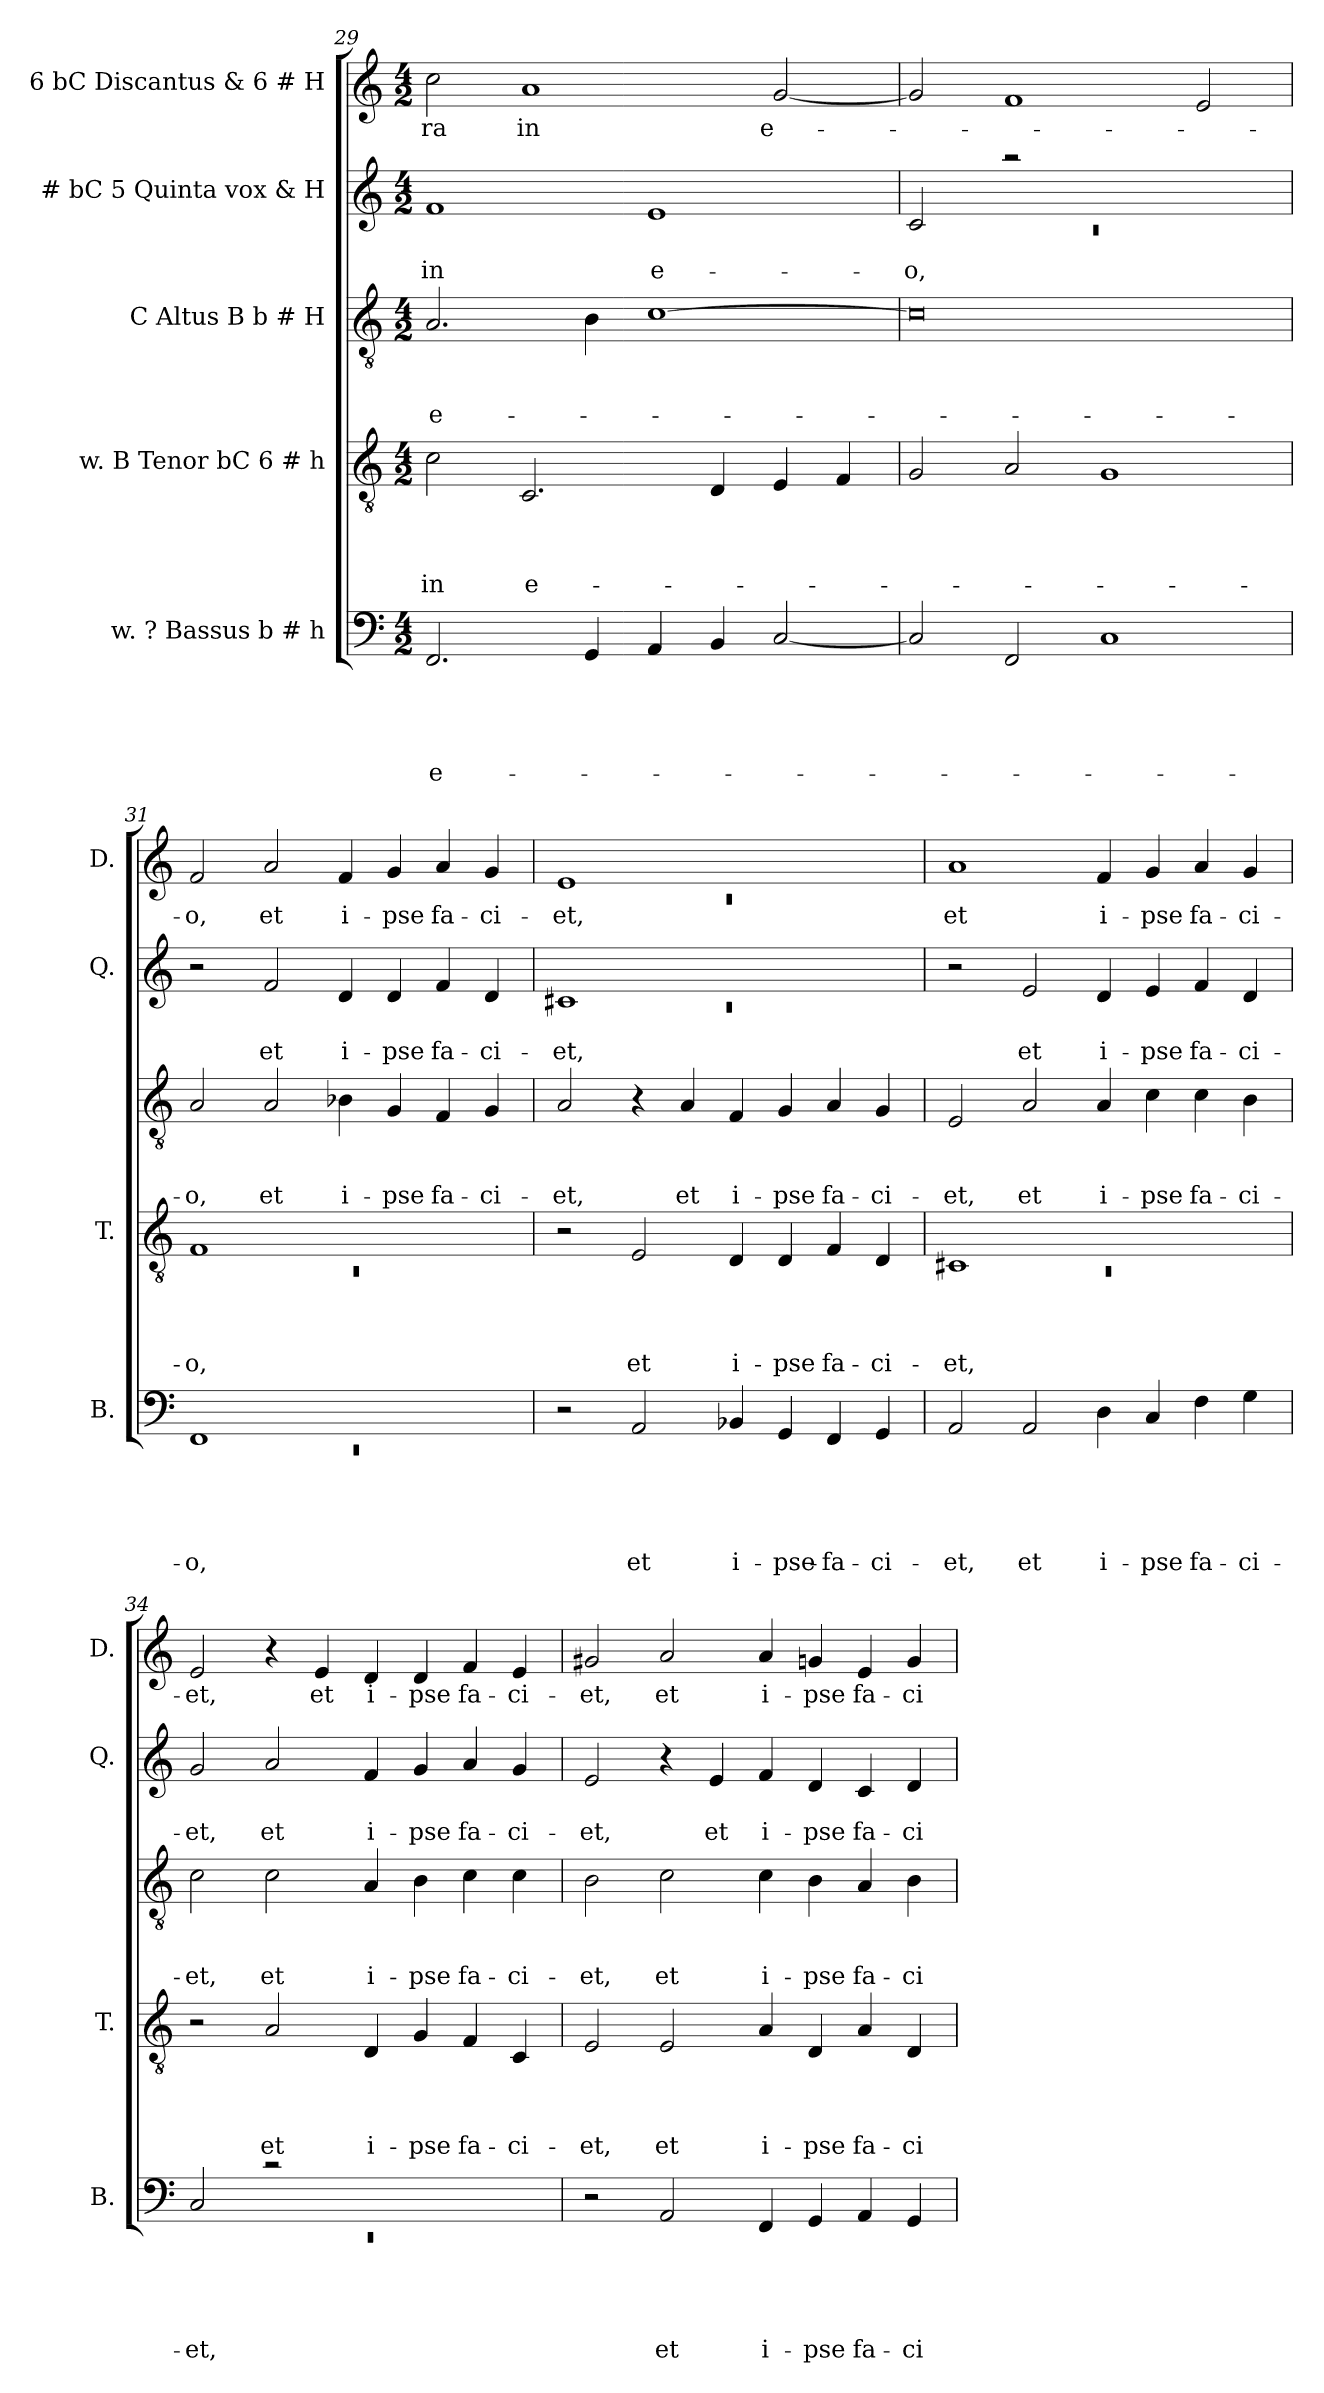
**kern	**text	**text	**text	**text	**text	**kern	**text	**text	**text	**text	**kern	**text	**text	**text	**kern	**text	**text	**kern	**text
*part5	*part5	*part5	*part5	*part5	*part5	*part4	*part4	*part4	*part4	*part4	*part3	*part3	*part3	*part3	*part2	*part2	*part2	*part1	*part1
*staff5	*staff5	*staff5	*staff5	*staff5	*staff5	*staff4	*staff4	*staff4	*staff4	*staff4	*staff3	*staff3	*staff3	*staff3	*staff2	*staff2	*staff2	*staff1	*staff1
*I"w. ? Bassus b # h	*	*	*	*	*	*I"w. B Tenor bC 6 # h	*	*	*	*	*I"C Altus B b # H	*	*	*	*I"# bC 5 Quinta vox & H	*	*	*I"6 bC Discantus & 6 # H	*
*I'B.	*	*	*	*	*	*I'T.	*	*	*	*	*	*	*	*	*I'Q.	*	*	*I'D.	*
*clefF4	*	*	*	*	*	*clefGv2	*	*	*	*	*clefGv2	*	*	*	*clefG2	*	*	*clefG2	*
*k[]	*	*	*	*	*	*k[]	*	*	*	*	*k[]	*	*	*	*k[]	*	*	*k[]	*
*C:	*	*	*	*	*	*C:	*	*	*	*	*C:	*	*	*	*C:	*	*	*C:	*
*M4/2	*	*	*	*	*	*M4/2	*	*	*	*	*M4/2	*	*	*	*M4/2	*	*	*M4/2	*
=29	=29	=29	=29	=29	=29	=29	=29	=29	=29	=29	=29	=29	=29	=29	=29	=29	=29	=29	=29
!	!	!	!	!	!LO:LY:b	!	!	!	!	!LO:LY:b	!	!	!	!LO:LY:b	!	!	!LO:LY:b	!	!LO:LY:b
2.FF/	.	.	.	.	e-	2c\	.	.	.	in	2.A/	.	.	e-	1f	.	in	2cc\	-ra
!	!	!	!	!	!	!	!	!	!	!LO:LY:b	!	!	!	!	!	!	!	!	!LO:LY:b
.	.	.	.	.	.	2.C/	.	.	.	e-	.	.	.	.	.	.	.	1a	in
4GG/	.	.	.	.	.	.	.	.	.	.	4B\	.	.	.	.	.	.	.	.
!	!	!	!	!	!	!	!	!	!	!	!	!	!	!	!	!	!LO:LY:b:rj	!	!
4AA/	.	.	.	.	.	.	.	.	.	.	[>1c	.	.	.	1e	.	e-	.	.
4BB/	.	.	.	.	.	4D/	.	.	.	.	.	.	.	.	.	.	.	.	.
!	!	!	!	!	!	!	!	!	!	!	!	!	!	!	!	!	!	!	!LO:LY:b
[<2C/	.	.	.	.	.	4E/	.	.	.	.	.	.	.	.	.	.	.	[<2g/	e-
.	.	.	.	.	.	4F/	.	.	.	.	.	.	.	.	.	.	.	.	.
=30	=30	=30	=30	=30	=30	=30	=30	=30	=30	=30	=30	=30	=30	=30	=30	=30	=30	=30	=30
*	*	*	*	*	*	*	*	*	*	*	*	*	*	*	*^	*	*	*	*
!	!	!	!	!	!	!	!	!	!	!	!	!	!	!	!	!LO:N:vis=1	!	!LO:LY:b	!	!
2C/]	.	.	.	.	.	2G/	.	.	.	.	0c]	.	.	.	2c/	0rc	.	-o,	2g/]	.
2FF/	.	.	.	.	.	2A/	.	.	.	.	.	.	.	.	2raa	.	.	.	1f	.
1C	.	.	.	.	.	1G	.	.	.	.	.	.	.	.	1ryy	.	.	.	.	.
.	.	.	.	.	.	.	.	.	.	.	.	.	.	.	.	.	.	.	2e/	.
*	*	*	*	*	*	*	*	*	*	*	*	*	*	*	*v	*v	*	*	*	*
=31	=31	=31	=31	=31	=31	=31	=31	=31	=31	=31	=31	=31	=31	=31	=31	=31	=31	=31	=31
*^	*	*	*	*	*	*^	*	*	*	*	*	*	*	*	*	*	*	*	*
!	!LO:N:vis=1	!	!	!	!	!LO:LY:b	!	!LO:N:vis=1	!	!	!	!LO:LY:b	!	!	!	!LO:LY:b	!	!	!	!	!LO:LY:b
1FF	0rEE	.	.	.	.	-o,	1F	0rC	.	.	.	-o,	2A/	.	.	-o,	2r	.	.	2f/	-o,
!	!	!	!	!	!	!	!	!	!	!	!	!	!	!	!	!LO:LY:b	!	!	!LO:LY:b	!	!LO:LY:b
.	.	.	.	.	.	.	.	.	.	.	.	.	2A/	.	.	et	2f/	.	et	2a/	et
!	!	!	!	!	!	!	!	!	!	!	!	!	!	!	!	!LO:LY:b	!	!	!LO:LY:b	!	!LO:LY:b
1ryy	.	.	.	.	.	.	1ryy	.	.	.	.	.	4B-X\	.	.	i-	4d/	.	i-	4f/	i-
!	!	!	!	!	!	!	!	!	!	!	!	!	!	!	!	!LO:LY:b	!	!	!LO:LY:b	!	!LO:LY:b
.	.	.	.	.	.	.	.	.	.	.	.	.	4G/	.	.	-pse	4d/	.	-pse	4g/	-pse
!	!	!	!	!	!	!	!	!	!	!	!	!	!	!	!	!LO:LY:b	!	!	!LO:LY:b	!	!LO:LY:b
.	.	.	.	.	.	.	.	.	.	.	.	.	4F/	.	.	fa-	4f/	.	fa-	4a/	fa-
!	!	!	!	!	!	!	!	!	!	!	!	!	!	!	!	!LO:LY:b	!	!	!LO:LY:b	!	!LO:LY:b
.	.	.	.	.	.	.	.	.	.	.	.	.	4G/	.	.	-ci-	4d/	.	-ci-	4g/	-ci-
*v	*v	*	*	*	*	*	*	*	*	*	*	*	*	*	*	*	*	*	*	*	*
*	*	*	*	*	*	*v	*v	*	*	*	*	*	*	*	*	*	*	*	*	*
=32	=32	=32	=32	=32	=32	=32	=32	=32	=32	=32	=32	=32	=32	=32	=32	=32	=32	=32	=32
*	*	*	*	*	*	*	*	*	*	*	*	*	*	*	*^	*	*	*^	*
!	!	!	!	!	!	!	!	!	!	!	!	!	!	!LO:LY:b	!	!LO:N:vis=1	!	!LO:LY:b	!	!LO:N:vis=1	!LO:LY:b
2r	.	.	.	.	.	2r	.	.	.	.	2A/	.	.	-et,	1c#X	0rc	.	-et,	1e	0rc	-et,
!	!	!	!	!	!LO:LY:b	!	!	!	!	!LO:LY:b	!	!	!	!	!	!	!	!	!	!	!
2AA/	.	.	.	.	et	2E/	.	.	.	et	4r	.	.	.	.	.	.	.	.	.	.
!	!	!	!	!	!	!	!	!	!	!	!	!	!	!LO:LY:b	!	!	!	!	!	!	!
.	.	.	.	.	.	.	.	.	.	.	4A/	.	.	et	.	.	.	.	.	.	.
!	!	!	!	!	!LO:LY:b	!	!	!	!	!LO:LY:b	!	!	!	!LO:LY:b	!	!	!	!	!	!	!
4BB-X/	.	.	.	.	i-	4D/	.	.	.	i-	4F/	.	.	i-	1ryy	.	.	.	1ryy	.	.
!	!	!	!	!	!LO:LY:b	!	!	!	!	!LO:LY:b	!	!	!	!LO:LY:b	!	!	!	!	!	!	!
4GG/	.	.	.	.	-pse-	4D/	.	.	.	-pse	4G/	.	.	-pse	.	.	.	.	.	.	.
!	!	!	!	!	!LO:LY:b	!	!	!	!	!LO:LY:b	!	!	!	!LO:LY:b	!	!	!	!	!	!	!
4FF/	.	.	.	.	-fa-	4F/	.	.	.	fa-	4A/	.	.	fa-	.	.	.	.	.	.	.
!	!	!	!	!	!LO:LY:b	!	!	!	!	!LO:LY:b	!	!	!	!LO:LY:b	!	!	!	!	!	!	!
4GG/	.	.	.	.	-ci-	4D/	.	.	.	-ci-	4G/	.	.	-ci-	.	.	.	.	.	.	.
*	*	*	*	*	*	*	*	*	*	*	*	*	*	*	*v	*v	*	*	*	*	*
*	*	*	*	*	*	*	*	*	*	*	*	*	*	*	*	*	*	*v	*v	*
!!LO:PB:g=z
=33	=33	=33	=33	=33	=33	=33	=33	=33	=33	=33	=33	=33	=33	=33	=33	=33	=33	=33	=33
*	*	*	*	*	*	*^	*	*	*	*	*	*	*	*	*	*	*	*	*
!	!	!	!	!	!LO:LY:b	!	!LO:N:vis=1	!	!	!	!LO:LY:b	!	!	!	!LO:LY:b	!	!	!	!	!LO:LY:b
2AA/	.	.	.	.	-et,	1C#X	0rC	.	.	.	-et,	2E/	.	.	-et,	2r	.	.	1a	et
!	!	!	!	!	!LO:LY:b	!	!	!	!	!	!	!	!	!	!LO:LY:b	!	!	!LO:LY:b	!	!
2AA/	.	.	.	.	et	.	.	.	.	.	.	2A/	.	.	et	2e/	.	et	.	.
!	!	!	!	!	!LO:LY:b	!	!	!	!	!	!	!	!	!	!LO:LY:b	!	!	!LO:LY:b	!	!LO:LY:b
4D\	.	.	.	.	i-	1ryy	.	.	.	.	.	4A/	.	.	i-	4d/	.	i-	4f/	i-
!	!	!	!	!	!LO:LY:b	!	!	!	!	!	!	!	!	!	!LO:LY:b	!	!	!LO:LY:b	!	!LO:LY:b
4C/	.	.	.	.	-pse	.	.	.	.	.	.	4c\	.	.	-pse	4e/	.	-pse	4g/	-pse
!	!	!	!	!	!LO:LY:b	!	!	!	!	!	!	!	!	!	!LO:LY:b	!	!	!LO:LY:b	!	!LO:LY:b
4F\	.	.	.	.	fa-	.	.	.	.	.	.	4c\	.	.	fa-	4f/	.	fa-	4a/	fa-
!	!	!	!	!	!LO:LY:b	!	!	!	!	!	!	!	!	!	!LO:LY:b	!	!	!LO:LY:b	!	!LO:LY:b
4G\	.	.	.	.	-ci-	.	.	.	.	.	.	4B\	.	.	-ci-	4d/	.	-ci-	4g/	-ci-
*	*	*	*	*	*	*v	*v	*	*	*	*	*	*	*	*	*	*	*	*	*
=34	=34	=34	=34	=34	=34	=34	=34	=34	=34	=34	=34	=34	=34	=34	=34	=34	=34	=34	=34
*^	*	*	*	*	*	*	*	*	*	*	*	*	*	*	*	*	*	*	*
!	!LO:N:vis=1	!	!	!	!	!LO:LY:b	!	!	!	!	!	!	!	!	!LO:LY:b	!	!	!LO:LY:b	!	!LO:LY:b
2C/	0rEE	.	.	.	.	-et,	2r	.	.	.	.	2c\	.	.	-et,	2g/	.	-et,	2e/	-et,
!	!	!	!	!	!	!	!	!	!	!	!LO:LY:b	!	!	!	!LO:LY:b	!	!	!LO:LY:b	!	!
2rc	.	.	.	.	.	.	2A/	.	.	.	et	2c\	.	.	et	2a/	.	et	4r	.
!	!	!	!	!	!	!	!	!	!	!	!	!	!	!	!	!	!	!	!	!LO:LY:b
.	.	.	.	.	.	.	.	.	.	.	.	.	.	.	.	.	.	.	4e/	et
!	!	!	!	!	!	!	!	!	!	!	!LO:LY:b	!	!	!	!LO:LY:b	!	!	!LO:LY:b	!	!LO:LY:b
1ryy	.	.	.	.	.	.	4D/	.	.	.	i-	4A/	.	.	i-	4f/	.	i-	4d/	i-
!	!	!	!	!	!	!	!	!	!	!	!LO:LY:b	!	!	!	!LO:LY:b	!	!	!LO:LY:b	!	!LO:LY:b
.	.	.	.	.	.	.	4G/	.	.	.	-pse	4B\	.	.	-pse	4g/	.	-pse	4d/	-pse
!	!	!	!	!	!	!	!	!	!	!	!LO:LY:b	!	!	!	!LO:LY:b	!	!	!LO:LY:b	!	!LO:LY:b
.	.	.	.	.	.	.	4F/	.	.	.	fa-	4c\	.	.	fa-	4a/	.	fa-	4f/	fa-
!	!	!	!	!	!	!	!	!	!	!	!LO:LY:b	!	!	!	!LO:LY:b	!	!	!LO:LY:b	!	!LO:LY:b
.	.	.	.	.	.	.	4C/	.	.	.	-ci-	4c\	.	.	-ci-	4g/	.	-ci-	4e/	-ci-
*v	*v	*	*	*	*	*	*	*	*	*	*	*	*	*	*	*	*	*	*	*
=35	=35	=35	=35	=35	=35	=35	=35	=35	=35	=35	=35	=35	=35	=35	=35	=35	=35	=35	=35
!	!	!	!	!	!	!	!	!	!	!LO:LY:b	!	!	!	!LO:LY:b	!	!	!LO:LY:b	!	!LO:LY:b
2r	.	.	.	.	.	2E/	.	.	.	-et,	2B\	.	.	-et,	2e/	.	-et,	2g#X/	-et,
!	!	!	!	!	!LO:LY:b	!	!	!	!	!LO:LY:b	!	!	!	!LO:LY:b	!	!	!	!	!LO:LY:b
2AA/	.	.	.	.	et	2E/	.	.	.	et	2c\	.	.	et	4r	.	.	2a/	et
!	!	!	!	!	!	!	!	!	!	!	!	!	!	!	!	!	!LO:LY:b	!	!
.	.	.	.	.	.	.	.	.	.	.	.	.	.	.	4e/	.	et	.	.
!	!	!	!	!	!LO:LY:b	!	!	!	!	!LO:LY:b	!	!	!	!LO:LY:b	!	!	!LO:LY:b	!	!LO:LY:b
4FF/	.	.	.	.	i-	4A/	.	.	.	i-	4c\	.	.	i-	4f/	.	i-	4a/	i-
!	!	!	!	!	!LO:LY:b	!	!	!	!	!LO:LY:b	!	!	!	!LO:LY:b	!	!	!LO:LY:b	!	!LO:LY:b
4GG/	.	.	.	.	-pse	4D/	.	.	.	-pse	4B\	.	.	-pse	4d/	.	-pse	4g/	-pse
!	!	!	!	!	!LO:LY:b	!	!	!	!	!LO:LY:b	!	!	!	!LO:LY:b	!	!	!LO:LY:b	!	!LO:LY:b
4AA/	.	.	.	.	fa-	4A/	.	.	.	fa-	4A/	.	.	fa-	4c/	.	fa-	4e/	fa-
!	!	!	!	!	!LO:LY:b	!	!	!	!	!LO:LY:b	!	!	!	!LO:LY:b	!	!	!LO:LY:b	!	!LO:LY:b
4GG/	.	.	.	.	-ci-	4D/	.	.	.	-ci-	4B\	.	.	-ci-	4d/	.	-ci-	4g/	-ci-
=	=	=	=	=	=	=	=	=	=	=	=	=	=	=	=	=	=	=	=
*-	*-	*-	*-	*-	*-	*-	*-	*-	*-	*-	*-	*-	*-	*-	*-	*-	*-	*-	*-
